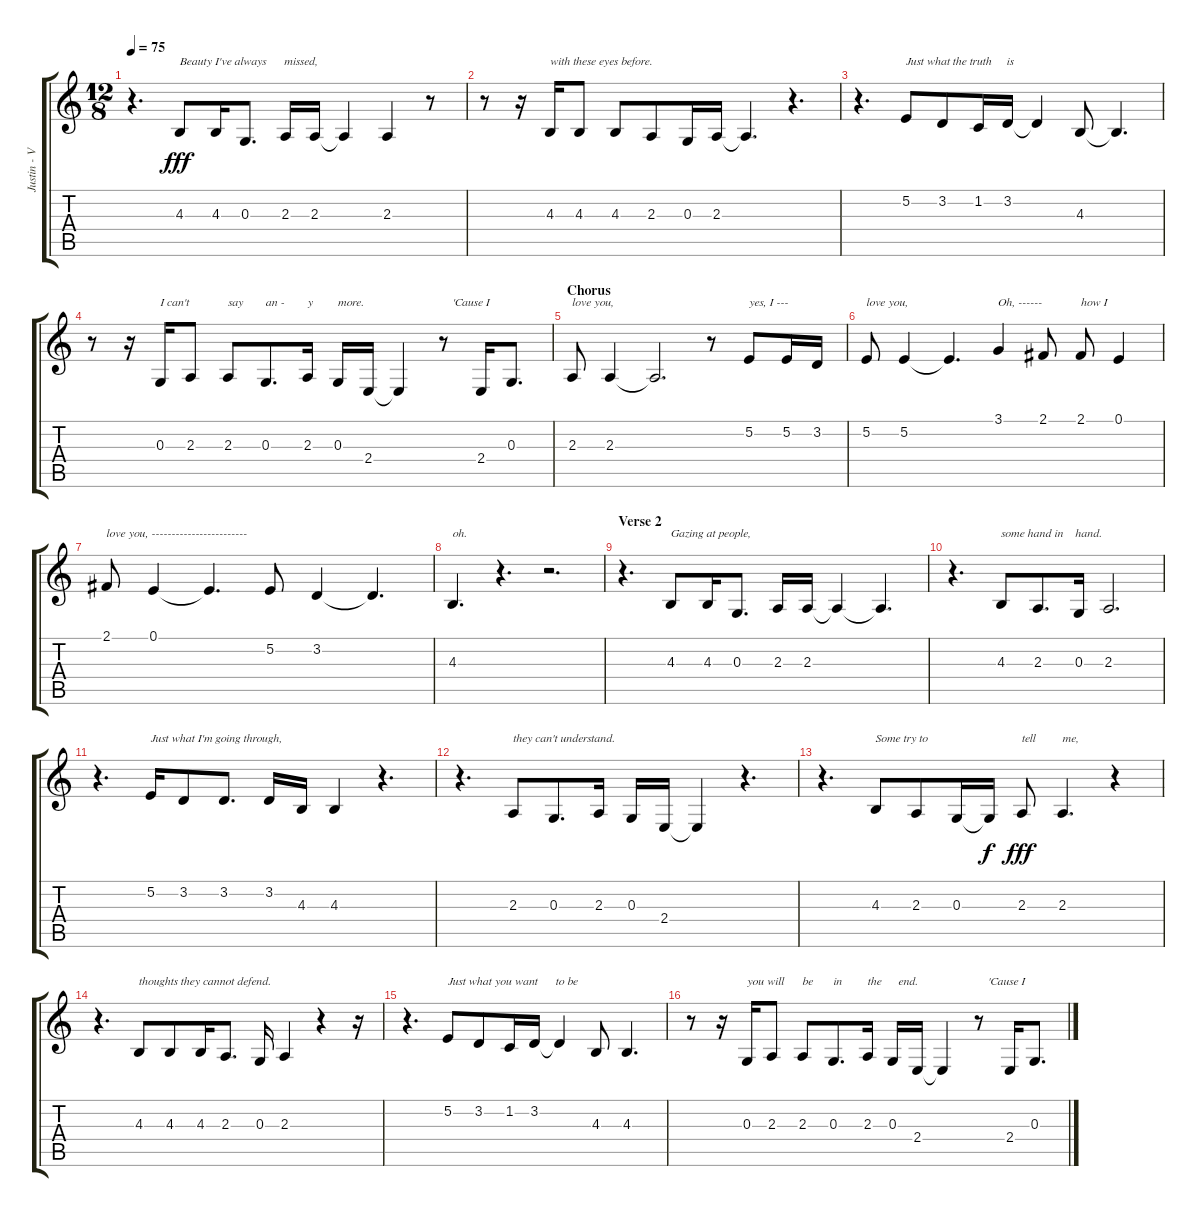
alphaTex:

\track ("Justin - Vocals" "Justin - V") {instrument altosax}
\staff {score tabs}
\tuning (E4 B3 G3 D3 A2 E2) {hide}
\ts (12 8)
\tempo 75
\clef g2
\ks c
r.4{d dy fff} 4.3.8{txt "Beauty I've always      missed,"} 4.3.16 0.3.8{d} 2.3.16 2.3.16 2.3{t}.4 2.3.4 r.8 |
r.8 r.16 4.3.16{txt "with these eyes before."} 4.3.8 4.3.8 2.3.8 0.3.16 2.3.16 2.3{t}.4{d} r.4{d} |
r.4{d} 5.2.8{txt "Just what the truth     is"} 3.2.8 1.2.16 3.2.16 3.2{t}.4 4.3.8 4.3{t}.4{d} |
r.8 r.16 0.3.16{txt "I can't "} 2.3.8 2.3.8{txt "say"} 0.3.8{d txt "an -"} 2.3.16{txt "y"} 0.3.16{txt "more."} 2.4.16 2.4{t}.4 r.8{txt "   'Cause I"} 2.4.16 0.3.8{d} |
\section ("" "Chorus")
2.3.8{txt "love you,"} 2.3.4 2.3{t}.2{d} r.8 5.2.8{txt "yes, I ---"} 5.2.16 3.2.16 |
5.2.8{txt "love you,"} 5.2.4 5.2{t}.4{d} 3.1.4{txt "Oh, ------"} 2.1.8 2.1.8{txt "how I"} 0.1.4 |
2.1.8{txt "love you, ------------------------"} 0.1.4 0.1{t}.4{d} 5.2.8 3.2.4 3.2{t}.4{d} |
4.3.4{d txt "oh."} r.4{d} r.2{d} |
\section ("" "Verse 2")
r.4{d} 4.3.8{txt "Gazing at people,"} 4.3.16 0.3.8{d} 2.3.16 2.3.16 2.3{t}.4 2.3{t}.4{d} |
r.4{d} 4.3.8{txt "some hand in    hand."} 2.3.8{d txt " "} 0.3.16 2.3.2{d} |
r.4{d} 5.2.16{txt "Just what I'm going through,"} 3.2.8 3.2.8{d} 3.2.16 4.3.16 4.3.4 r.4{d} |
r.4{d} 2.3.8{txt "they can't understand."} 0.3.8{d} 2.3.16 0.3.16 2.4.16 2.4{t}.4 r.4{d} |
r.4{d} 4.3.8{txt "Some try to"} 2.3.8{txt " "} 0.3.16{txt " "} 0.3{t}.16{dy f} 2.3.8{txt "tell" dy fff} 2.3.4{d txt "me,"} r.4 |
r.4{d} 4.3.8{txt "thoughts they cannot defend."} 4.3.8{txt " "} 4.3.16{txt " "} 2.3.8{d} 0.3.16{txt " "} 2.3.4 r.4 r.16 |
r.4{d} 5.2.8{txt "Just what you want      to be"} 3.2.8 1.2.16 3.2.16 3.2{t}.4 4.3.8 4.3.4{d} |
r.8 r.16 0.3.16{txt "you will"} 2.3.8 2.3.8{txt "be"} 0.3.8{d txt "in"} 2.3.16{txt "the"} 0.3.16{txt "  end."} 2.4.16 2.4{t}.4 r.8{txt "   'Cause I"} 2.4.16 0.3.8{d}
